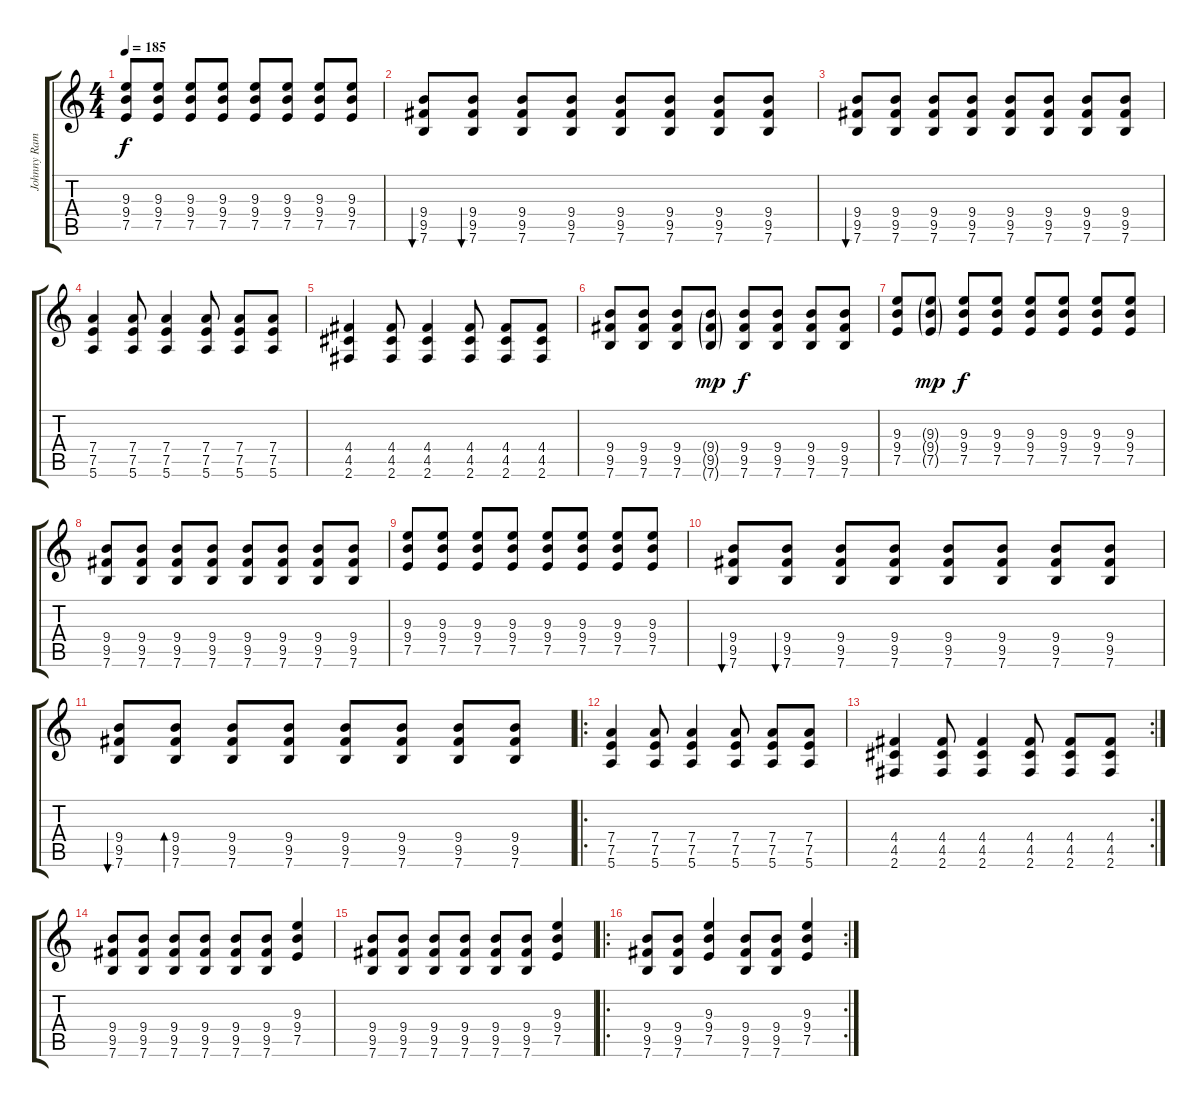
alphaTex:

\track ("Johnny Ramone" "Johnny Ram") {instrument distortionguitar}
\staff {score tabs}
\tuning (E4 B3 G3 D3 A2 E2) {hide}
\ts (4 4)
\tempo 185
\clef g2
\ks c
(9.3 9.4 7.5).8{dy f} (9.3 9.4 7.5).8 (9.3 9.4 7.5).8 (9.3 9.4 7.5).8 (9.3 9.4 7.5).8 (9.3 9.4 7.5).8 (9.3 9.4 7.5).8 (9.3 9.4 7.5).8 |
(9.4 9.5 7.6).8{bu 480} (9.4 9.5 7.6).8{bu 480} (9.4 9.5 7.6).8 (9.4 9.5 7.6).8 (9.4 9.5 7.6).8 (9.4 9.5 7.6).8 (9.4 9.5 7.6).8 (9.4 9.5 7.6).8 |
(9.4 9.5 7.6).8{bu 480} (9.4 9.5 7.6).8 (9.4 9.5 7.6).8 (9.4 9.5 7.6).8 (9.4 9.5 7.6).8 (9.4 9.5 7.6).8 (9.4 9.5 7.6).8 (9.4 9.5 7.6).8 |
(7.4 7.5 5.6).4 (7.4 7.5 5.6).8 (7.4 7.5 5.6).4 (7.4 7.5 5.6).8 (7.4 7.5 5.6).8 (7.4 7.5 5.6).8 |
(4.4 4.5 2.6).4 (4.4 4.5 2.6).8 (4.4 4.5 2.6).4 (4.4 4.5 2.6).8 (4.4 4.5 2.6).8 (4.4 4.5 2.6).8 |
(9.4 9.5 7.6).8 (9.4 9.5 7.6).8 (9.4 9.5 7.6).8 (9.4{g} 9.5{g} 7.6{g}).8{dy mp} (9.4 9.5 7.6).8{dy f} (9.4 9.5 7.6).8 (9.4 9.5 7.6).8 (9.4 9.5 7.6).8 |
(9.3 9.4 7.5).8 (9.3{g} 9.4{g} 7.5{g}).8{dy mp} (9.3 9.4 7.5).8{dy f} (9.3 9.4 7.5).8 (9.3 9.4 7.5).8 (9.3 9.4 7.5).8 (9.3 9.4 7.5).8 (9.3 9.4 7.5).8 |
(9.4 9.5 7.6).8 (9.4 9.5 7.6).8 (9.4 9.5 7.6).8 (9.4 9.5 7.6).8 (9.4 9.5 7.6).8 (9.4 9.5 7.6).8 (9.4 9.5 7.6).8 (9.4 9.5 7.6).8 |
(9.3 9.4 7.5).8 (9.3 9.4 7.5).8 (9.3 9.4 7.5).8 (9.3 9.4 7.5).8 (9.3 9.4 7.5).8 (9.3 9.4 7.5).8 (9.3 9.4 7.5).8 (9.3 9.4 7.5).8 |
(9.4 9.5 7.6).8{bu 480} (9.4 9.5 7.6).8{bu 480} (9.4 9.5 7.6).8 (9.4 9.5 7.6).8 (9.4 9.5 7.6).8 (9.4 9.5 7.6).8 (9.4 9.5 7.6).8 (9.4 9.5 7.6).8 |
(9.4 9.5 7.6).8{bu 480} (9.4 9.5 7.6).8{bd 480} (9.4 9.5 7.6).8 (9.4 9.5 7.6).8 (9.4 9.5 7.6).8 (9.4 9.5 7.6).8 (9.4 9.5 7.6).8 (9.4 9.5 7.6).8 |
\ro
(7.4 7.5 5.6).4 (7.4 7.5 5.6).8 (7.4 7.5 5.6).4 (7.4 7.5 5.6).8 (7.4 7.5 5.6).8 (7.4 7.5 5.6).8 |
\rc 2
(4.4 4.5 2.6).4 (4.4 4.5 2.6).8 (4.4 4.5 2.6).4 (4.4 4.5 2.6).8 (4.4 4.5 2.6).8 (4.4 4.5 2.6).8 |
(9.4 9.5 7.6).8 (9.4 9.5 7.6).8 (9.4 9.5 7.6).8 (9.4 9.5 7.6).8 (9.4 9.5 7.6).8 (9.4 9.5 7.6).8 (9.3 9.4 7.5).4 |
(9.4 9.5 7.6).8 (9.4 9.5 7.6).8 (9.4 9.5 7.6).8 (9.4 9.5 7.6).8 (9.4 9.5 7.6).8 (9.4 9.5 7.6).8 (9.3 9.4 7.5).4 |
\ro
\rc 2
(9.4 9.5 7.6).8 (9.4 9.5 7.6).8 (9.3 9.4 7.5).4 (9.4 9.5 7.6).8 (9.4 9.5 7.6).8 (9.3 9.4 7.5).4
